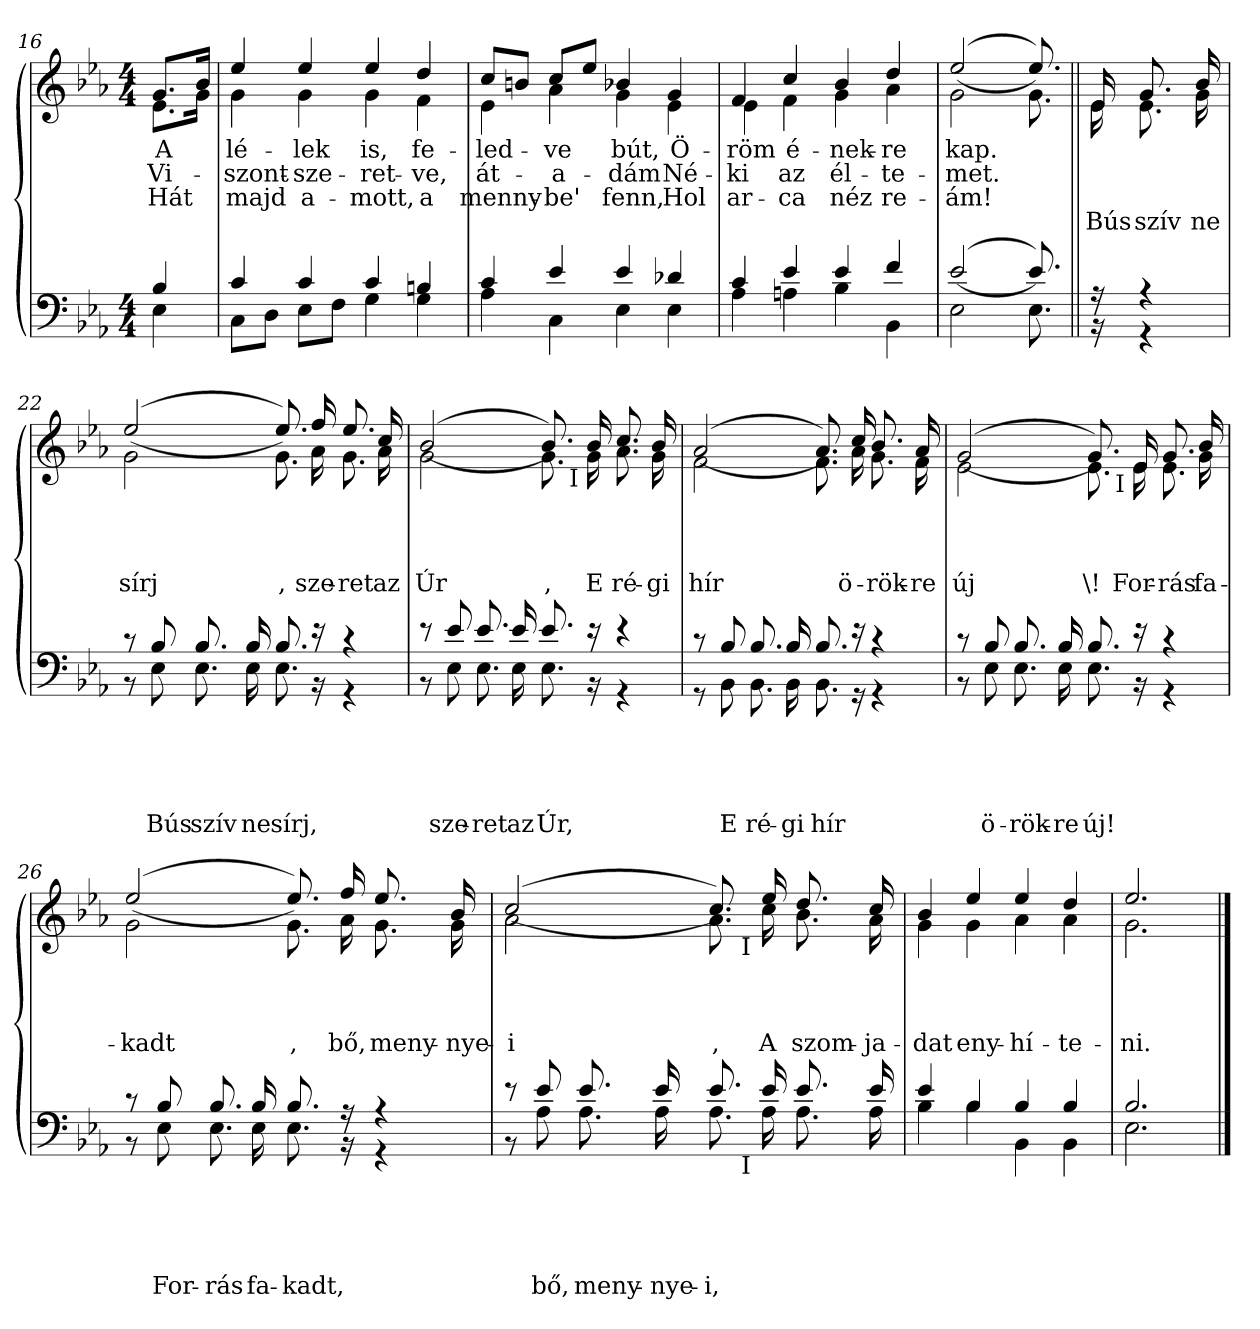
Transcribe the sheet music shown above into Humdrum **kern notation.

**kern	**text	**text	**text	**text	**text	**kern	**text	**text	**text	**text
*part2	*part2	*part2	*part2	*part2	*part2	*part1	*part1	*part1	*part1	*part1
*staff2	*staff2	*staff2	*staff2	*staff2	*staff2	*staff1	*staff1	*staff1	*staff1	*staff1
!!LO:LB:g=z
*clefF4	*	*	*	*	*	*clefG2	*	*	*	*
*k[b-e-a-]	*	*	*	*	*	*k[b-e-a-]	*	*	*	*
*E-:	*	*	*	*	*	*E-:	*	*	*	*
*M4/4	*	*	*	*	*	*M4/4	*	*	*	*
=16	=16	=16	=16	=16	=16	=16	=16	=16	=16	=16
*^	*	*	*	*	*	*^	*	*	*	*
!	!	!	!	!	!	!	!	!	!LO:LY:b	!LO:LY:b	!LO:LY:b	!
4B-/	4E-\	.	.	.	.	.	8.g/L	8.e-\L	A	Vi-	Hát	.
.	.	.	.	.	.	.	16b-/Jk	16g\Jk	.	.	.	.
=17	=17	=17	=17	=17	=17	=17	=17	=17	=17	=17	=17	=17
!	!	!	!	!	!	!	!	!	!LO:LY:b	!LO:LY:b	!LO:LY:b	!
4c/	8C\L	.	.	.	.	.	4ee-/	4g\	lé-	-szont-	majd	.
.	8D\J	.	.	.	.	.	.	.	.	.	.	.
!	!	!	!	!	!	!	!	!	!LO:LY:b	!LO:LY:b	!LO:LY:b	!
4c/	8E-\L	.	.	.	.	.	4ee-/	4g\	-lek	-sze-	a-	.
.	8F\J	.	.	.	.	.	.	.	.	.	.	.
!	!	!	!	!	!	!	!	!	!LO:LY:b	!LO:LY:b	!LO:LY:b	!
4c/	4G\	.	.	.	.	.	4ee-/	4g\	is,	-ret-	-mott,	.
!	!	!	!	!	!	!	!	!	!LO:LY:b	!LO:LY:b	!LO:LY:b	!
4Bn/	4G\	.	.	.	.	.	4dd/	4f\	fe-	-ve,	a	.
=18	=18	=18	=18	=18	=18	=18	=18	=18	=18	=18	=18	=18
!	!	!	!	!	!	!	!	!	!LO:LY:b	!LO:LY:b	!LO:LY:b	!
4c/	4A-\	.	.	.	.	.	8cc/L	4e-\	-led-	át-	menny-	.
.	.	.	.	.	.	.	8bn/J	.	.	.	.	.
!	!	!	!	!	!	!	!	!	!LO:LY:b	!LO:LY:b	!LO:LY:b	!
4e-/	4C\	.	.	.	.	.	8cc/L	4a-\	-ve	-a-	-be'	.
.	.	.	.	.	.	.	8ee-/J	.	.	.	.	.
!	!	!	!	!	!	!	!	!	!LO:LY:b	!LO:LY:b	!LO:LY:b	!
4e-/	4E-\	.	.	.	.	.	4b-/	4g\	bút,	-dám	fenn,	.
!	!	!	!	!	!	!	!	!	!LO:LY:b	!LO:LY:b	!LO:LY:b	!
4d-X/	4E-\	.	.	.	.	.	4g/	4e-\	Ö-	Né-	Hol	.
=19	=19	=19	=19	=19	=19	=19	=19	=19	=19	=19	=19	=19
!	!	!	!	!	!	!	!	!	!LO:LY:b	!LO:LY:b	!LO:LY:b	!
4c/	4A-\	.	.	.	.	.	4f/	4e-\	-röm	-ki	ar-	.
!	!	!	!	!	!	!	!	!	!LO:LY:b	!LO:LY:b	!LO:LY:b	!
4e-/	4An\	.	.	.	.	.	4cc/	4f\	é-	az	-ca	.
!	!	!	!	!	!	!	!	!	!LO:LY:b	!LO:LY:b	!LO:LY:b	!
4e-/	4B-\	.	.	.	.	.	4b-/	4g\	-nek-	él-	néz	.
!	!	!	!	!	!	!	!	!	!LO:LY:b	!LO:LY:b	!LO:LY:b	!
4f/	4BB-\	.	.	.	.	.	4dd/	4a-\	-re	-te-	re-	.
=20	=20	=20	=20	=20	=20	=20	=20	=20	=20	=20	=20	=20
!	!	!	!	!	!	!	!	!	!LO:LY:b	!LO:LY:b	!LO:LY:b	!
(<(>2e-/	2E-\	.	.	.	.	.	(<(>2ee-/	2g\	kap.	-met.	-ám!	.
8.e-/))	8.E-\	.	.	.	.	.	8.ee-/))	8.g\	.	.	.	.
!!LO:PB:g=z	!!
=21||	=21||	=21||	=21||	=21||	=21||	=21||	=21||	=21||	=21||	=21||	=21||	=21||
!	!	!	!	!	!	!	!	!	!	!	!	!LO:LY:b
16r	16r	.	.	.	.	.	16e-/	16e-\	.	.	.	Bús
!	!	!	!	!	!	!	!	!	!	!	!	!LO:LY:b
4r	4r	.	.	.	.	.	8.g/	8.e-\	.	.	.	szív
!	!	!	!	!	!	!	!	!	!	!	!	!LO:LY:b
.	.	.	.	.	.	.	16b-/	16g\	.	.	.	ne
=22	=22	=22	=22	=22	=22	=22	=22	=22	=22	=22	=22	=22
!	!	!	!	!	!	!	!	!	!	!	!	!LO:LY:b
8r	8r	.	.	.	.	.	(<(>2ee-/	2g\	.	.	.	sírj
!	!	!	!	!	!	!LO:LY:a	!	!	!	!	!	!
8B-/	8E-\	.	.	.	.	Bús	.	.	.	.	.	.
!	!	!	!	!	!	!LO:LY:a	!	!	!	!	!	!
8.B-/	8.E-\	.	.	.	.	szív	.	.	.	.	.	.
!	!	!	!	!	!	!LO:LY:a	!	!	!	!	!	!
16B-/	16E-\	.	.	.	.	ne	.	.	.	.	.	.
!	!	!	!	!	!	!LO:LY:a	!	!	!	!	!	!
!	!	!	!	!	!	!	!	!	!	!	!	!LO:LY:b
8.B-/	8.E-\	.	.	.	.	sírj,	8.ee-/))	8.g\	.	.	.	,
!	!	!	!	!	!	!	!	!	!	!	!	!LO:LY:b
16r	16r	.	.	.	.	.	16ff/	16a-\	.	.	.	sze-
!	!	!	!	!	!	!	!	!	!	!	!	!LO:LY:b
4r	4r	.	.	.	.	.	8.ee-/	8.g\	.	.	.	-ret
!	!	!	!	!	!	!	!	!	!	!	!	!LO:LY:b
.	.	.	.	.	.	.	16cc/	16a-\	.	.	.	az
=23	=23	=23	=23	=23	=23	=23	=23	=23	=23	=23	=23	=23
!	!	!	!	!	!	!	!	!	!	!	!	!LO:LY:b
*	*	*	*	*	*	*	*	*^	*	*	*	*
8r	8r	.	.	.	.	.	(<(>2b-/	2g\	2ryy	.	.	.	Úr
!	!	!	!	!	!	!LO:LY:a	!	!	!	!	!	!	!
8e-/	8E-\	.	.	.	.	sze-	.	.	.	.	.	.	.
!	!	!	!	!	!	!LO:LY:a	!	!	!	!	!	!	!
8.e-/	8.E-\	.	.	.	.	-ret	.	.	.	.	.	.	.
!	!	!	!	!	!	!LO:LY:a	!	!	!	!	!	!	!
16e-/	16E-\	.	.	.	.	az	.	.	.	.	.	.	.
!	!	!	!	!	!	!LO:LY:a	!	!	!	!	!	!	!
!	!	!	!	!	!	!	!	!	!	!	!	!	!LO:LY:b
8.e-/	8.E-\	.	.	.	.	Úr,	8.b-/))	8.g\	8ryy	.	.	.	,
!	!	!	!	!	!	!	!	!	!LO:TX:b:t=I	!	!	!	!
.	.	.	.	.	.	.	.	.	4.ryy	.	.	.	.
!	!	!	!	!	!	!	!	!	!	!	!	!	!LO:LY:b
16r	16r	.	.	.	.	.	16b-/	16g\	.	.	.	.	E
!	!	!	!	!	!	!	!	!	!	!	!	!	!LO:LY:b
4r	4r	.	.	.	.	.	8.cc/	8.a-\	.	.	.	.	ré-
!	!	!	!	!	!	!	!	!	!	!	!	!	!LO:LY:b
.	.	.	.	.	.	.	16b-/	16g\	.	.	.	.	-gi
*	*	*	*	*	*	*	*	*v	*v	*	*	*	*
!!LO:LB:g=z
=24	=24	=24	=24	=24	=24	=24	=24	=24	=24	=24	=24	=24
*	*	*	*	*	*	*	*	*^	*	*	*	*
!	!	!	!	!	!	!	!	!	!	!	!	!	!LO:LY:b
*	*	*	*	*	*	*	*	*v	*v	*	*	*	*
8r	8r	.	.	.	.	.	(<(>2a-/	2f\	.	.	.	hír
!	!	!	!	!	!	!LO:LY:a	!	!	!	!	!	!
8B-/	8BB-\	.	.	.	.	E	.	.	.	.	.	.
!	!	!	!	!	!	!LO:LY:a	!	!	!	!	!	!
8.B-/	8.BB-\	.	.	.	.	ré-	.	.	.	.	.	.
!	!	!	!	!	!	!LO:LY:a	!	!	!	!	!	!
16B-/	16BB-\	.	.	.	.	-gi	.	.	.	.	.	.
!	!	!	!	!	!	!LO:LY:a	!	!	!	!	!	!
8.B-/	8.BB-\	.	.	.	.	hír	8.a-/))	8.f\	.	.	.	.
!	!	!	!	!	!	!	!	!	!	!	!	!LO:LY:b
16r	16r	.	.	.	.	.	16cc/	16a-\	.	.	.	ö-
!	!	!	!	!	!	!	!	!	!	!	!	!LO:LY:b
4r	4r	.	.	.	.	.	8.b-/	8.g\	.	.	.	-rök-
!	!	!	!	!	!	!	!	!	!	!	!	!LO:LY:b
.	.	.	.	.	.	.	16a-/	16f\	.	.	.	-re
=25	=25	=25	=25	=25	=25	=25	=25	=25	=25	=25	=25	=25
!	!	!	!	!	!	!	!	!	!	!	!	!LO:LY:b
*	*	*	*	*	*	*	*	*^	*	*	*	*
8r	8r	.	.	.	.	.	(<(>2g/	2e-\	2ryy	.	.	.	új
!	!	!	!	!	!	!LO:LY:a	!	!	!	!	!	!	!
8B-/	8E-\	.	.	.	.	ö-	.	.	.	.	.	.	.
!	!	!	!	!	!	!LO:LY:a	!	!	!	!	!	!	!
8.B-/	8.E-\	.	.	.	.	-rök-	.	.	.	.	.	.	.
!	!	!	!	!	!	!LO:LY:a	!	!	!	!	!	!	!
16B-/	16E-\	.	.	.	.	-re	.	.	.	.	.	.	.
!	!	!	!	!	!	!LO:LY:a	!	!	!	!	!	!	!
!	!	!	!	!	!	!	!	!	!	!	!	!	!LO:LY:b
8.B-/	8.E-\	.	.	.	.	új!	8.g/))	8.e-\	8ryy	.	.	.	\!
!	!	!	!	!	!	!	!	!	!LO:TX:b:t=I	!	!	!	!
.	.	.	.	.	.	.	.	.	4.ryy	.	.	.	.
!	!	!	!	!	!	!	!	!	!	!	!	!	!LO:LY:b
16r	16r	.	.	.	.	.	16e-/	16e-\	.	.	.	.	For-
!	!	!	!	!	!	!	!	!	!	!	!	!	!LO:LY:b
4r	4r	.	.	.	.	.	8.g/	8.e-\	.	.	.	.	-rás
!	!	!	!	!	!	!	!	!	!	!	!	!	!LO:LY:b
.	.	.	.	.	.	.	16b-/	16g\	.	.	.	.	fa-
*	*	*	*	*	*	*	*	*v	*v	*	*	*	*
=26	=26	=26	=26	=26	=26	=26	=26	=26	=26	=26	=26	=26
*	*	*	*	*	*	*	*	*^	*	*	*	*
!	!	!	!	!	!	!	!	!	!	!	!	!	!LO:LY:b
*	*	*	*	*	*	*	*	*v	*v	*	*	*	*
8r	8r	.	.	.	.	.	(<(>2ee-/	2g\	.	.	.	-kadt
!	!	!	!	!	!	!LO:LY:a	!	!	!	!	!	!
8B-/	8E-\	.	.	.	.	For-	.	.	.	.	.	.
!	!	!	!	!	!	!LO:LY:a	!	!	!	!	!	!
8.B-/	8.E-\	.	.	.	.	-rás	.	.	.	.	.	.
!	!	!	!	!	!	!LO:LY:a	!	!	!	!	!	!
16B-/	16E-\	.	.	.	.	fa-	.	.	.	.	.	.
!	!	!	!	!	!	!LO:LY:a	!	!	!	!	!	!
!	!	!	!	!	!	!	!	!	!	!	!	!LO:LY:b
8.B-/	8.E-\	.	.	.	.	-kadt,	8.ee-/))	8.g\	.	.	.	,
!!LO:LB:g=z	!!
=27-	=27-	=27-	=27-	=27-	=27-	=27-	=27-	=27-	=27-	=27-	=27-	=27-
!	!	!	!	!	!	!	!	!	!	!	!	!LO:LY:b
16r	16r	.	.	.	.	.	16ff/	16a-\	.	.	.	bő,
!	!	!	!	!	!	!	!	!	!	!	!	!LO:LY:b
4r	4r	.	.	.	.	.	8.ee-/	8.g\	.	.	.	meny-
!	!	!	!	!	!	!	!	!	!	!	!	!LO:LY:b
.	.	.	.	.	.	.	16b-/	16g\	.	.	.	-nye-
=28	=28	=28	=28	=28	=28	=28	=28	=28	=28	=28	=28	=28
!	!	!	!	!	!	!	!	!	!	!	!	!LO:LY:b
*	*^	*	*	*	*	*	*	*^	*	*	*	*
8r	8r	2ryy	.	.	.	.	.	(<(>2cc/	2a-\	2ryy	.	.	.	-i
!	!	!	!	!	!	!	!LO:LY:a	!	!	!	!	!	!	!
8e-/	8A-\	.	.	.	.	.	bő,	.	.	.	.	.	.	.
!	!	!	!	!	!	!	!LO:LY:a	!	!	!	!	!	!	!
8.e-/	8.A-\	.	.	.	.	.	meny-	.	.	.	.	.	.	.
!	!	!	!	!	!	!	!LO:LY:a	!	!	!	!	!	!	!
16e-/	16A-\	.	.	.	.	.	-nye-	.	.	.	.	.	.	.
!	!	!	!	!	!	!	!LO:LY:a	!	!	!	!	!	!	!
!	!	!	!	!	!	!	!	!	!	!	!	!	!	!LO:LY:b
8.e-/	8.A-\	8ryy	.	.	.	.	-i,	8.cc/))	8.a-\	8ryy	.	.	.	,
!	!	!	!	!	!	!	!	!	!	!LO:TX:b:t=I	!	!	!	!
!	!	!LO:TX:b:t=I	!	!	!	!	!	!	!	!	!	!	!	!
.	.	4.ryy	.	.	.	.	.	.	.	4.ryy	.	.	.	.
!	!	!	!	!	!	!	!	!	!	!	!	!	!	!LO:LY:b
16e-/	16A-\	.	.	.	.	.	.	16ee-/	16cc\	.	.	.	.	A
!	!	!	!	!	!	!	!	!	!	!	!	!	!	!LO:LY:b
8.e-/	8.A-\	.	.	.	.	.	.	8.dd/	8.b-\	.	.	.	.	szom-
!	!	!	!	!	!	!	!	!	!	!	!	!	!	!LO:LY:b
16e-/	16A-\	.	.	.	.	.	.	16cc/	16a-\	.	.	.	.	-ja-
*	*v	*v	*	*	*	*	*	*	*	*	*	*	*	*
*	*	*	*	*	*	*	*	*v	*v	*	*	*	*
=29	=29	=29	=29	=29	=29	=29	=29	=29	=29	=29	=29	=29
*	*^	*	*	*	*	*	*	*^	*	*	*	*
!	!	!	!	!	!	!	!	!	!	!	!	!	!	!LO:LY:b
*	*v	*v	*	*	*	*	*	*	*	*	*	*	*	*
*	*	*	*	*	*	*	*	*v	*v	*	*	*	*
4e-/	4B-\	.	.	.	.	.	4b-/	4g\	.	.	.	-dat
!	!	!	!	!	!	!	!	!	!	!	!	!LO:LY:b
4B-/	4B-\	.	.	.	.	.	4ee-/	4g\	.	.	.	eny-
!	!	!	!	!	!	!	!	!	!	!	!	!LO:LY:b
4B-/	4BB-\	.	.	.	.	.	4ee-/	4a-\	.	.	.	-hí-
!	!	!	!	!	!	!	!	!	!	!	!	!LO:LY:b
4B-/	4BB-\	.	.	.	.	.	4dd/	4a-\	.	.	.	-te-
=30	=30	=30	=30	=30	=30	=30	=30	=30	=30	=30	=30	=30
!	!	!	!	!	!	!	!	!	!	!	!	!LO:LY:b
2.B-/	2.E-\	.	.	.	.	.	2.ee-/	2.g\	.	.	.	-ni.
*v	*v	*	*	*	*	*	*	*	*	*	*	*
*	*	*	*	*	*	*v	*v	*	*	*	*
==	==	==	==	==	==	==	==	==	==	==
*-	*-	*-	*-	*-	*-	*-	*-	*-	*-	*-
